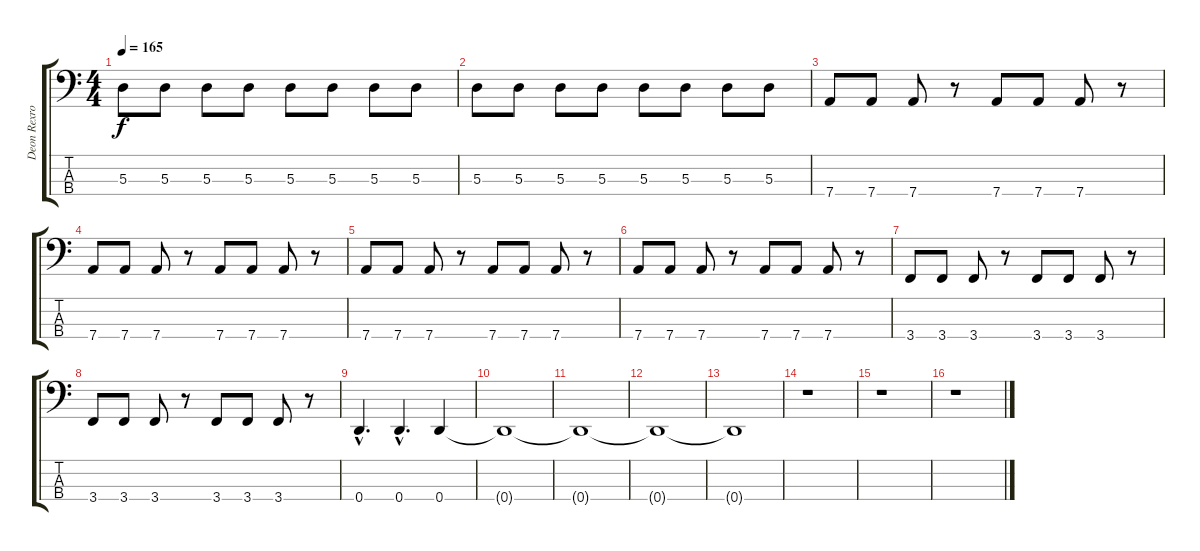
\track ("Deon Rexroat" "Deon Rexro") {instrument electricbasspick}
\staff {score tabs}
\tuning (G2 D2 A1 D1) {hide}
\ts (4 4)
\tempo 165
\clef f4
\ks c
5.3.8{dy f} 5.3.8 5.3.8 5.3.8 5.3.8 5.3.8 5.3.8 5.3.8 |
5.3.8 5.3.8 5.3.8 5.3.8 5.3.8 5.3.8 5.3.8 5.3.8 |
7.4.8 7.4.8 7.4.8 r.8 7.4.8 7.4.8 7.4.8 r.8 |
7.4.8 7.4.8 7.4.8 r.8 7.4.8 7.4.8 7.4.8 r.8 |
7.4.8 7.4.8 7.4.8 r.8 7.4.8 7.4.8 7.4.8 r.8 |
7.4.8 7.4.8 7.4.8 r.8 7.4.8 7.4.8 7.4.8 r.8 |
3.4.8 3.4.8 3.4.8 r.8 3.4.8 3.4.8 3.4.8 r.8 |
3.4.8 3.4.8 3.4.8 r.8 3.4.8 3.4.8 3.4.8 r.8 |
0.4{hac}.4{d} 0.4{hac}.4{d} 0.4.4 |
0.4{t}.1 |
0.4{t}.1 |
0.4{t}.1 |
0.4{t}.1 |
r.1 |
r.1 |
r.1
